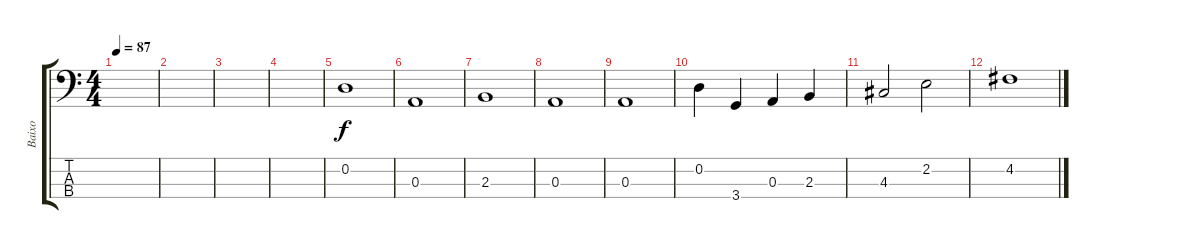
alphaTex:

\track ("Baixo" "Baixo") {instrument electricbasspick}
\staff {score tabs}
\tuning (G2 D2 A1 E1) {hide}
\ts (4 4)
\tempo 87
\clef f4
\ks c
|
|
|
|
0.2.1 |
0.3.1 |
2.3.1 |
0.3.1 |
0.3.1 |
0.2.4 3.4.4 0.3.4 2.3.4 |
4.3.2 2.2.2 |
4.2.1
